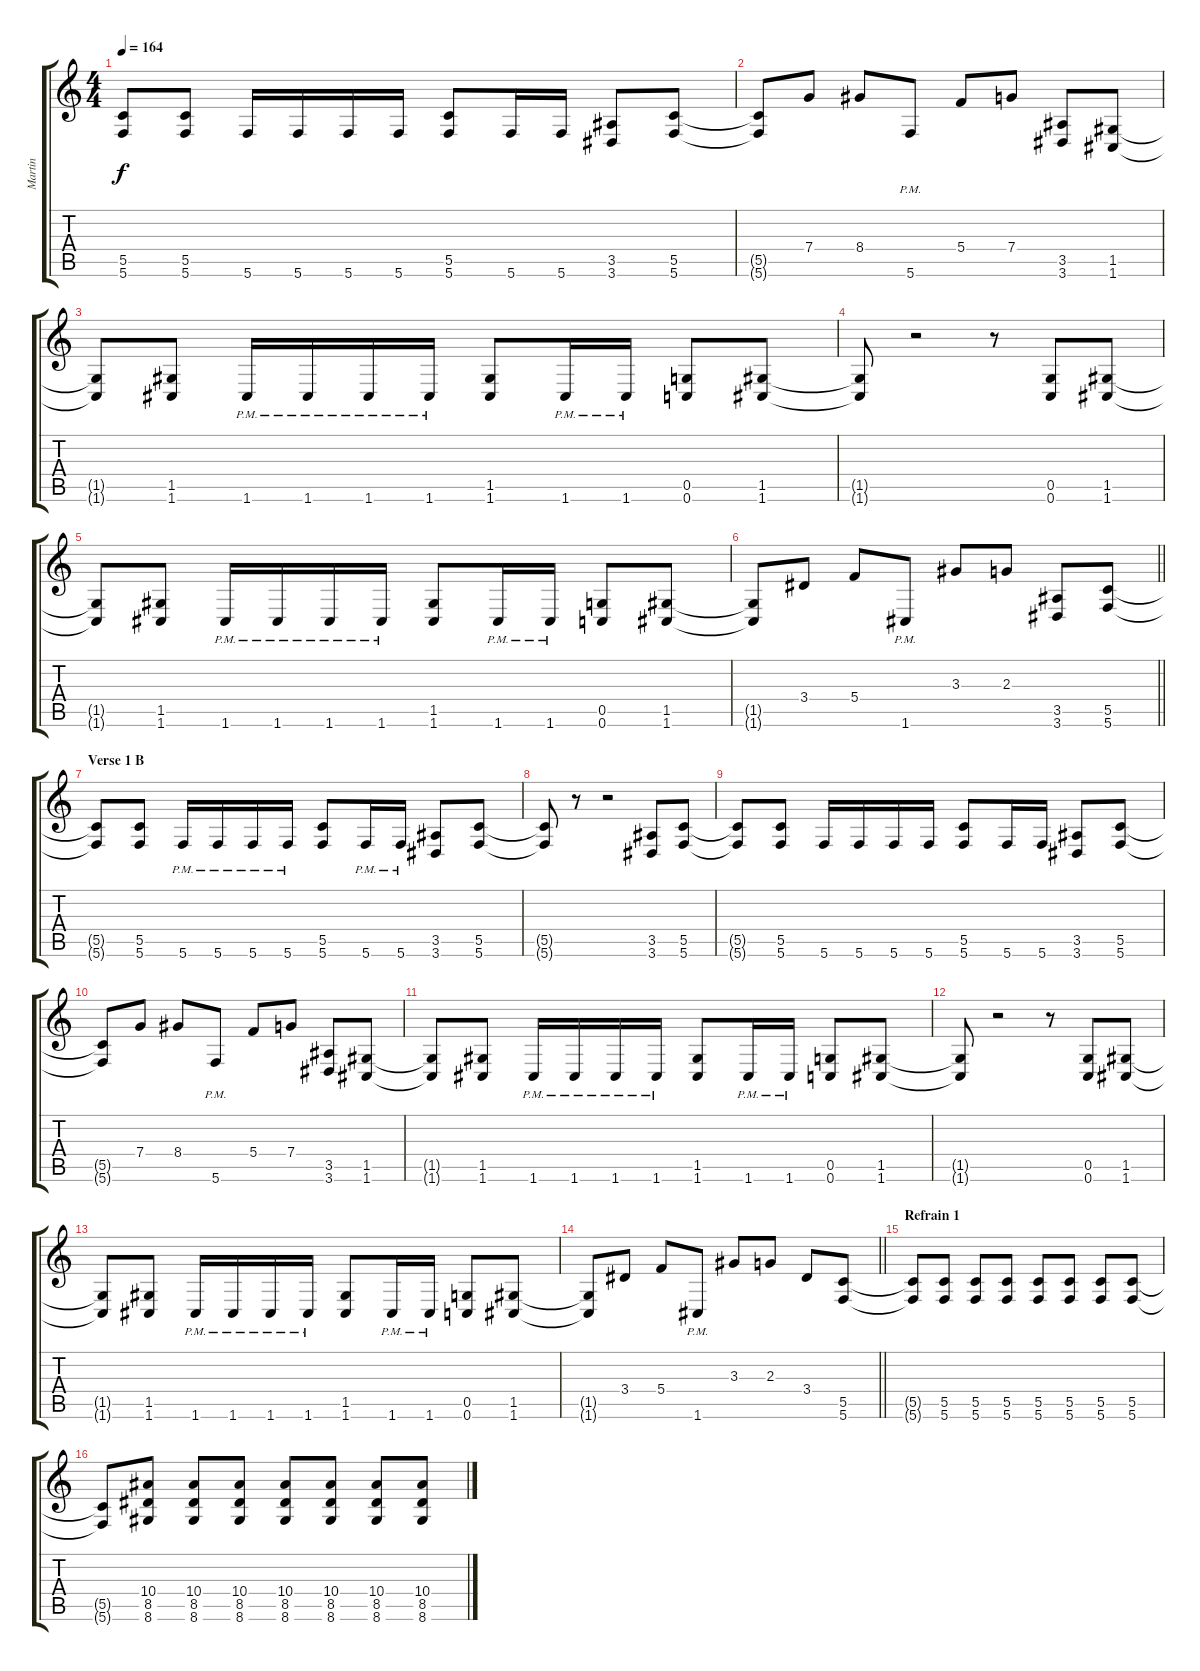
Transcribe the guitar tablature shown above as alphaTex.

\track ("Martin" "Martin") {instrument distortionguitar}
\staff {score tabs}
\tuning (D4 A3 F3 C3 G2 C2) {hide}
\ts (4 4)
\tempo 164
\clef g2
\ks c
(5.5{t} 5.6{t}).8{dy f} (5.5 5.6).8 5.6.16 5.6.16 5.6.16 5.6.16 (5.5 5.6).8 5.6.16 5.6.16 (3.5 3.6).8 (5.5 5.6).8 |
(5.5{t} 5.6{t}).8 7.4.8 8.4.8 5.6{pm}.8 5.4.8 7.4.8 (3.5 3.6).8 (1.5 1.6).8 |
(1.5{t} 1.6{t}).8 (1.5 1.6).8 1.6{pm}.16 1.6{pm}.16 1.6{pm}.16 1.6{pm}.16 (1.5 1.6).8 1.6{pm}.16 1.6{pm}.16 (0.5 0.6).8 (1.5 1.6).8 |
(1.5{t} 1.6{t}).8 r.2 r.8 (0.5 0.6).8 (1.5 1.6).8 |
(1.5{t} 1.6{t}).8 (1.5 1.6).8 1.6{pm}.16 1.6{pm}.16 1.6{pm}.16 1.6{pm}.16 (1.5 1.6).8 1.6{pm}.16 1.6{pm}.16 (0.5 0.6).8 (1.5 1.6).8 |
\barLineRight lightlight
(1.5{t} 1.6{t}).8 3.4.8 5.4.8 1.6{pm}.8 3.3.8 2.3.8 (3.5 3.6).8 (5.5 5.6).8 |
\section ("" "Verse 1 B")
(5.5{t} 5.6{t}).8 (5.5 5.6).8 5.6{pm}.16 5.6{pm}.16 5.6{pm}.16 5.6{pm}.16 (5.5 5.6).8 5.6{pm}.16 5.6{pm}.16 (3.5 3.6).8 (5.5 5.6).8 |
(5.5{t} 5.6{t}).8 r.8 r.2 (3.5 3.6).8 (5.5 5.6).8 |
(5.5{t} 5.6{t}).8 (5.5 5.6).8 5.6.16 5.6.16 5.6.16 5.6.16 (5.5 5.6).8 5.6.16 5.6.16 (3.5 3.6).8 (5.5 5.6).8 |
(5.5{t} 5.6{t}).8 7.4.8 8.4.8 5.6{pm}.8 5.4.8 7.4.8 (3.5 3.6).8 (1.5 1.6).8 |
(1.5{t} 1.6{t}).8 (1.5 1.6).8 1.6{pm}.16 1.6{pm}.16 1.6{pm}.16 1.6{pm}.16 (1.5 1.6).8 1.6{pm}.16 1.6{pm}.16 (0.5 0.6).8 (1.5 1.6).8 |
(1.5{t} 1.6{t}).8 r.2 r.8 (0.5 0.6).8 (1.5 1.6).8 |
(1.5{t} 1.6{t}).8 (1.5 1.6).8 1.6{pm}.16 1.6{pm}.16 1.6{pm}.16 1.6{pm}.16 (1.5 1.6).8 1.6{pm}.16 1.6{pm}.16 (0.5 0.6).8 (1.5 1.6).8 |
\barLineRight lightlight
(1.5{t} 1.6{t}).8 3.4.8 5.4.8 1.6{pm}.8 3.3.8 2.3.8 3.4.8 (5.5 5.6).8 |
\section ("" "Refrain 1")
(5.5{t} 5.6{t}).8 (5.5 5.6).8 (5.5 5.6).8 (5.5 5.6).8 (5.5 5.6).8 (5.5 5.6).8 (5.5 5.6).8 (5.5 5.6).8 |
(5.5{t} 5.6{t}).8 (10.4 8.5 8.6).8 (10.4 8.5 8.6).8 (10.4 8.5 8.6).8 (10.4 8.5 8.6).8 (10.4 8.5 8.6).8 (10.4 8.5 8.6).8 (10.4 8.5 8.6).8
